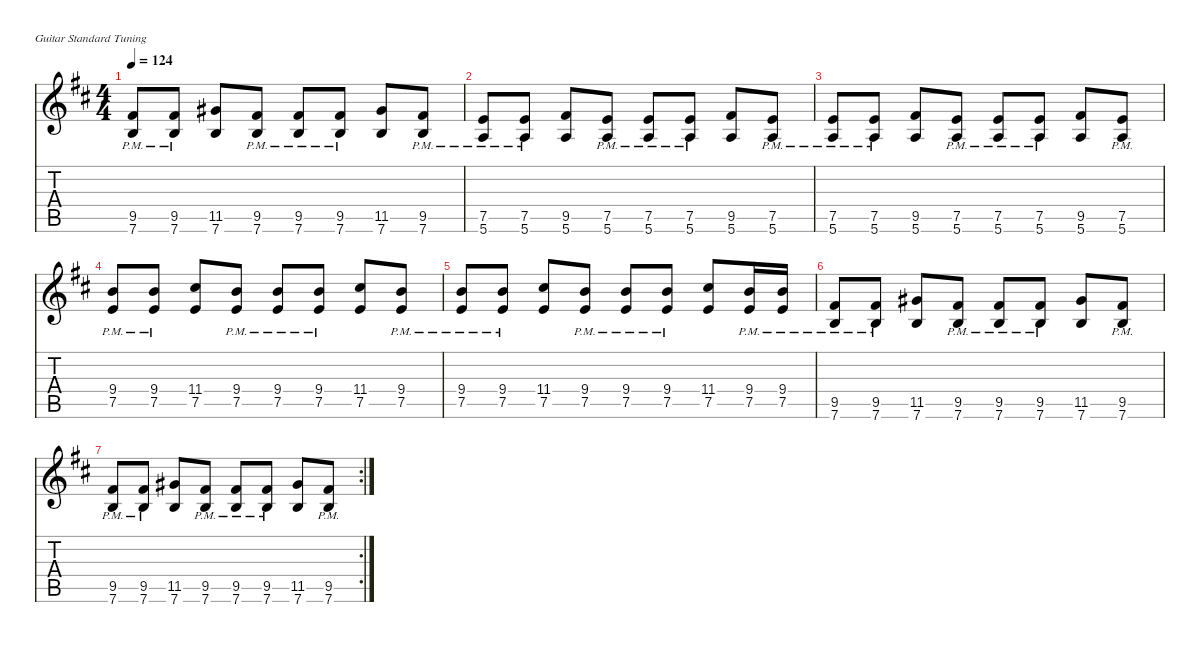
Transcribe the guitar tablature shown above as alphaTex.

\hideDynamics
\bracketExtendMode nobrackets
\singleTrackTrackNamePolicy hidden
\multiTrackTrackNamePolicy hidden
\otherSystemsTrackNameOrientation horizontal
\track ("Clean Guitar" "E-Gt") {instrument electricguitarclean}
\staff {score tabs}
\tuning (E4 B3 G3 D3 A2 E2)
\ts (4 4)
\tempo 124
\clef g2
\scale
0.333333
\ks bminor
(9.5{acc #} 7.6{pm acc forcenatural}).8{dy f beam Up} (9.5{acc #} 7.6{pm acc forcenatural}).8{beam Up} (11.5{acc #} 7.6{acc forcenatural}).8{beam Up} (9.5{acc #} 7.6{pm acc forcenatural}).8{beam Up} (9.5{acc #} 7.6{pm acc forcenatural}).8{beam Up} (9.5{acc #} 7.6{pm acc forcenatural}).8{beam Up} (11.5{acc #} 7.6{acc forcenatural}).8{beam Up} (9.5{acc #} 7.6{pm acc forcenatural}).8{beam Up} |
\scale
0.333333 (7.5{acc forcenatural} 5.6{pm acc forcenatural}).8{beam Up} (7.5{acc forcenatural} 5.6{pm acc forcenatural}).8{beam Up} (9.5{acc #} 5.6{acc forcenatural}).8{beam Up} (7.5{acc forcenatural} 5.6{pm acc forcenatural}).8{beam Up} (7.5{acc forcenatural} 5.6{pm acc forcenatural}).8{beam Up} (7.5{acc forcenatural} 5.6{pm acc forcenatural}).8{beam Up} (9.5{acc #} 5.6{acc forcenatural}).8{beam Up} (7.5{acc forcenatural} 5.6{pm acc forcenatural}).8{beam Up} |
\scale
0.333333 (7.5{acc forcenatural} 5.6{pm acc forcenatural}).8{beam Up} (7.5{acc forcenatural} 5.6{pm acc forcenatural}).8{beam Up} (9.5{acc #} 5.6{acc forcenatural}).8{beam Up} (7.5{acc forcenatural} 5.6{pm acc forcenatural}).8{beam Up} (7.5{acc forcenatural} 5.6{pm acc forcenatural}).8{beam Up} (7.5{acc forcenatural} 5.6{pm acc forcenatural}).8{beam Up} (9.5{acc #} 5.6{acc forcenatural}).8{beam Up} (7.5{acc forcenatural} 5.6{pm acc forcenatural}).8{beam Up} |
\scale
0.333333 (7.5{pm acc forcenatural} 9.4{acc forcenatural}).8{beam Up} (7.5{pm acc forcenatural} 9.4{acc forcenatural}).8{beam Up} (7.5{acc forcenatural} 11.4{acc #}).8{beam Up} (7.5{pm acc forcenatural} 9.4{acc forcenatural}).8{beam Up} (7.5{pm acc forcenatural} 9.4{acc forcenatural}).8{beam Up} (7.5{pm acc forcenatural} 9.4{acc forcenatural}).8{beam Up} (7.5{acc forcenatural} 11.4{acc #}).8{beam Up} (7.5{pm acc forcenatural} 9.4{acc forcenatural}).8{beam Up} |
(7.5{pm acc forcenatural} 9.4{acc forcenatural}).8{beam Up} (7.5{pm acc forcenatural} 9.4{acc forcenatural}).8{beam Up} (7.5{acc forcenatural} 11.4{acc #}).8{beam Up} (7.5{pm acc forcenatural} 9.4{acc forcenatural}).8{beam Up} (7.5{pm acc forcenatural} 9.4{acc forcenatural}).8{beam Up} (7.5{pm acc forcenatural} 9.4{acc forcenatural}).8{beam Up} (7.5{acc forcenatural} 11.4{acc #}).8{beam Up} (9.4{acc forcenatural} 7.5{pm acc forcenatural}).16{beam Up} (7.5{pm acc forcenatural} 9.4{acc forcenatural}).16{beam Up} |
(9.5{acc #} 7.6{pm acc forcenatural}).8{beam Up} (9.5{acc #} 7.6{pm acc forcenatural}).8{beam Up} (11.5{acc #} 7.6{acc forcenatural}).8{beam Up} (9.5{acc #} 7.6{pm acc forcenatural}).8{beam Up} (9.5{acc #} 7.6{pm acc forcenatural}).8{beam Up} (9.5{acc #} 7.6{pm acc forcenatural}).8{beam Up} (11.5{acc #} 7.6{acc forcenatural}).8{beam Up} (9.5{acc #} 7.6{pm acc forcenatural}).8{beam Up} |
\rc 2
(9.5{acc #} 7.6{pm acc forcenatural}).8{beam Up} (9.5{acc #} 7.6{pm acc forcenatural}).8{beam Up} (11.5{acc #} 7.6{acc forcenatural}).8{beam Up} (9.5{acc #} 7.6{pm acc forcenatural}).8{beam Up} (9.5{acc #} 7.6{pm acc forcenatural}).8{beam Up} (9.5{acc #} 7.6{pm acc forcenatural}).8{beam Up} (11.5{acc #} 7.6{acc forcenatural}).8{beam Up} (9.5{acc #} 7.6{pm acc forcenatural}).8{beam Up}
